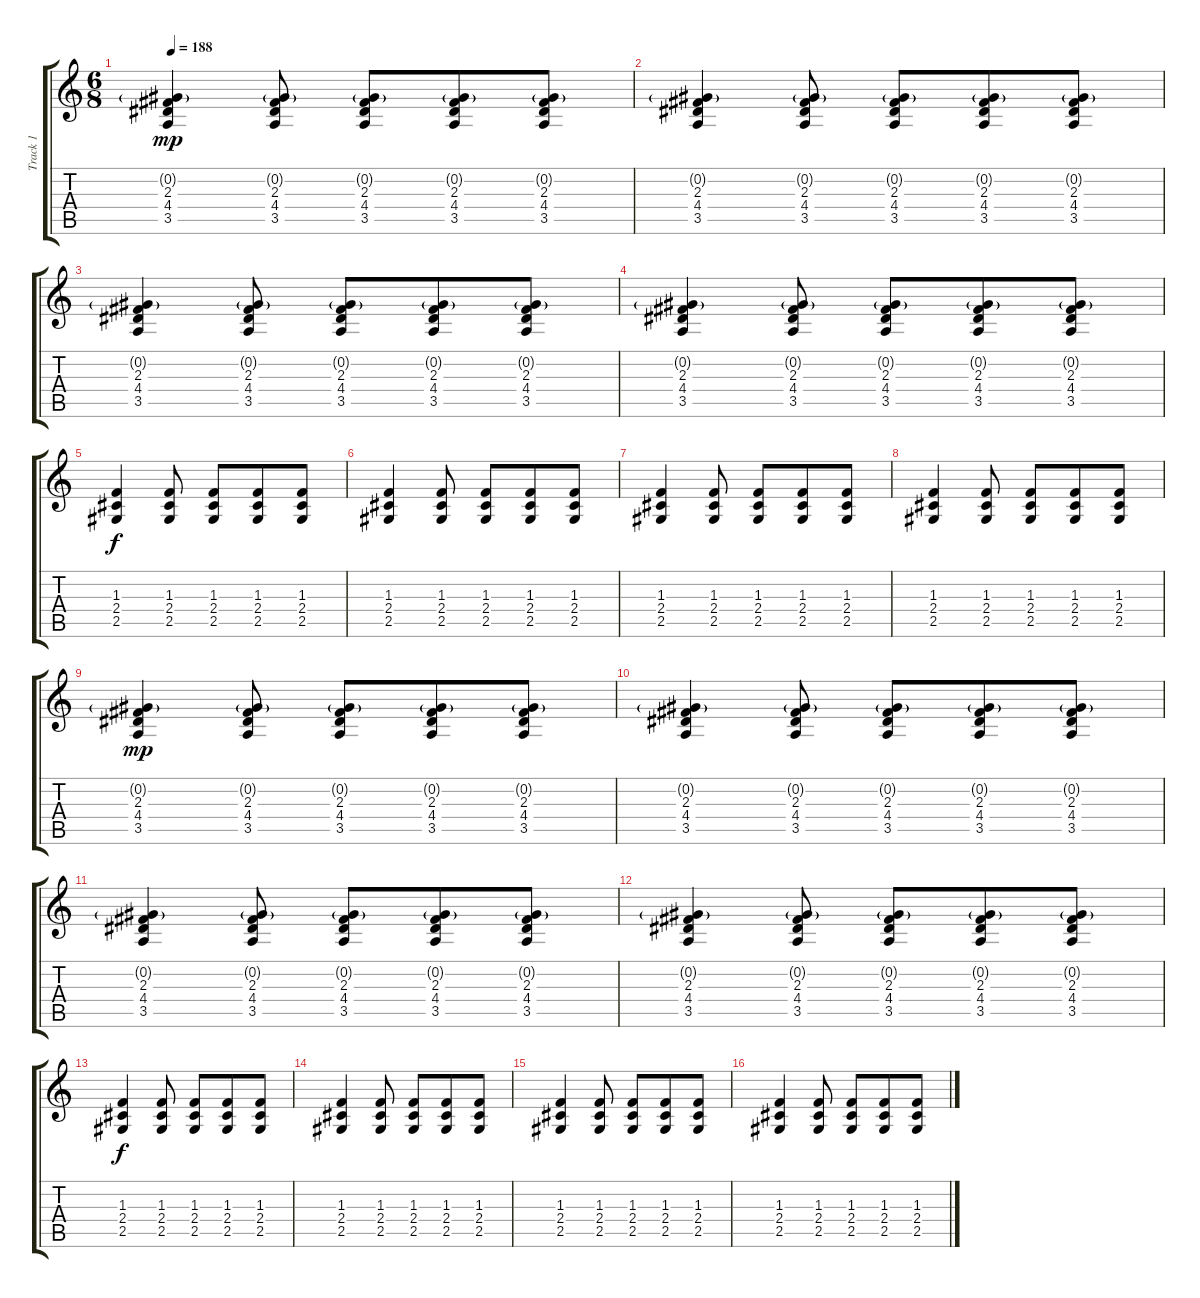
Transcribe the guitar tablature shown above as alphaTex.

\track ("Track 1" "Track 1") {instrument electricguitarjazz}
\staff {score tabs}
\tuning (Db4 Ab3 E3 B2 Gb2 Db2) {hide}
\ts (6 8)
\tempo 188
\clef g2
\ks c
(0.2{g} 2.3 4.4 3.5).4{dy mp} (0.2{g} 2.3 4.4 3.5).8 (0.2{g} 2.3 4.4 3.5).8 (0.2{g} 2.3 4.4 3.5).8 (0.2{g} 2.3 4.4 3.5).8 |
(0.2{g} 2.3 4.4 3.5).4 (0.2{g} 2.3 4.4 3.5).8 (0.2{g} 2.3 4.4 3.5).8 (0.2{g} 2.3 4.4 3.5).8 (0.2{g} 2.3 4.4 3.5).8 |
(0.2{g} 2.3 4.4 3.5).4 (0.2{g} 2.3 4.4 3.5).8 (0.2{g} 2.3 4.4 3.5).8 (0.2{g} 2.3 4.4 3.5).8 (0.2{g} 2.3 4.4 3.5).8 |
(0.2{g} 2.3 4.4 3.5).4 (0.2{g} 2.3 4.4 3.5).8 (0.2{g} 2.3 4.4 3.5).8 (0.2{g} 2.3 4.4 3.5).8 (0.2{g} 2.3 4.4 3.5).8 |
(1.3 2.4 2.5).4{dy f} (1.3 2.4 2.5).8 (1.3 2.4 2.5).8 (1.3 2.4 2.5).8 (1.3 2.4 2.5).8 |
(1.3 2.4 2.5).4 (1.3 2.4 2.5).8 (1.3 2.4 2.5).8 (1.3 2.4 2.5).8 (1.3 2.4 2.5).8 |
(1.3 2.4 2.5).4 (1.3 2.4 2.5).8 (1.3 2.4 2.5).8 (1.3 2.4 2.5).8 (1.3 2.4 2.5).8 |
(1.3 2.4 2.5).4 (1.3 2.4 2.5).8 (1.3 2.4 2.5).8 (1.3 2.4 2.5).8 (1.3 2.4 2.5).8 |
(0.2{g} 2.3 4.4 3.5).4{dy mp} (0.2{g} 2.3 4.4 3.5).8 (0.2{g} 2.3 4.4 3.5).8 (0.2{g} 2.3 4.4 3.5).8 (0.2{g} 2.3 4.4 3.5).8 |
(0.2{g} 2.3 4.4 3.5).4 (0.2{g} 2.3 4.4 3.5).8 (0.2{g} 2.3 4.4 3.5).8 (0.2{g} 2.3 4.4 3.5).8 (0.2{g} 2.3 4.4 3.5).8 |
(0.2{g} 2.3 4.4 3.5).4 (0.2{g} 2.3 4.4 3.5).8 (0.2{g} 2.3 4.4 3.5).8 (0.2{g} 2.3 4.4 3.5).8 (0.2{g} 2.3 4.4 3.5).8 |
(0.2{g} 2.3 4.4 3.5).4 (0.2{g} 2.3 4.4 3.5).8 (0.2{g} 2.3 4.4 3.5).8 (0.2{g} 2.3 4.4 3.5).8 (0.2{g} 2.3 4.4 3.5).8 |
(1.3 2.4 2.5).4{dy f} (1.3 2.4 2.5).8 (1.3 2.4 2.5).8 (1.3 2.4 2.5).8 (1.3 2.4 2.5).8 |
(1.3 2.4 2.5).4 (1.3 2.4 2.5).8 (1.3 2.4 2.5).8 (1.3 2.4 2.5).8 (1.3 2.4 2.5).8 |
(1.3 2.4 2.5).4 (1.3 2.4 2.5).8 (1.3 2.4 2.5).8 (1.3 2.4 2.5).8 (1.3 2.4 2.5).8 |
(1.3 2.4 2.5).4 (1.3 2.4 2.5).8 (1.3 2.4 2.5).8 (1.3 2.4 2.5).8 (1.3 2.4 2.5).8
